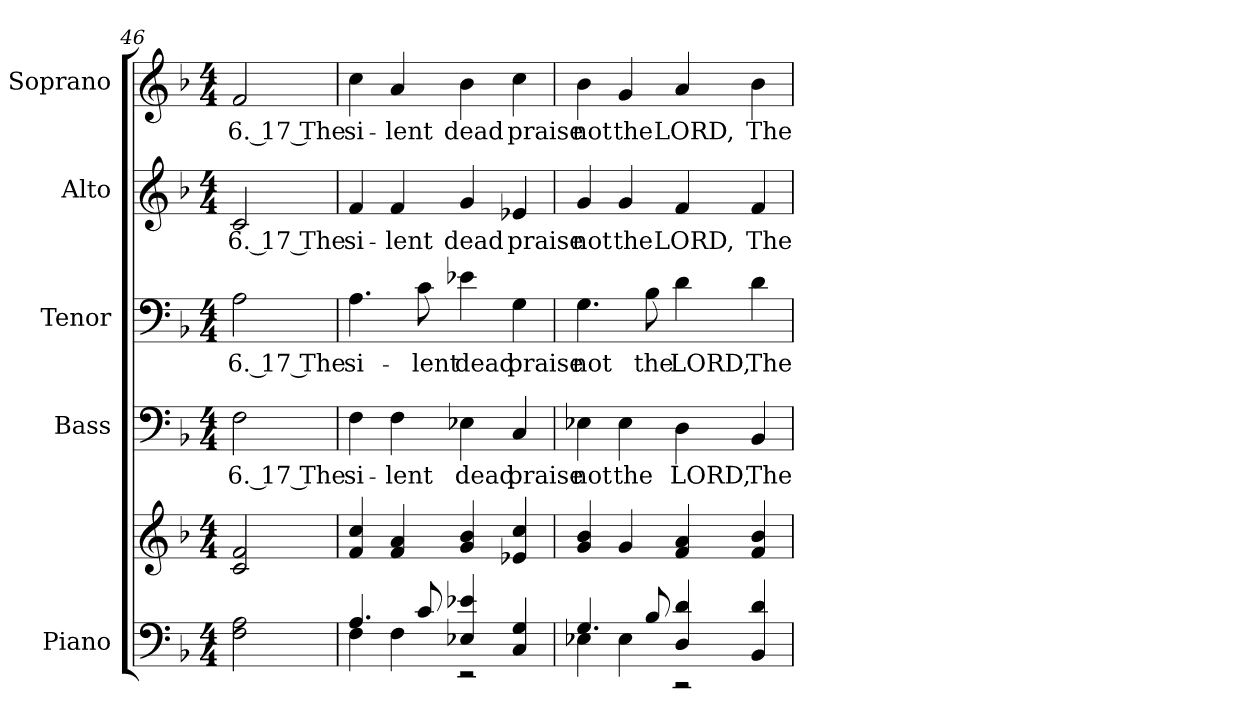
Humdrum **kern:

**kern	**kern	**kern	**text	**kern	**text	**kern	**text	**kern	**text
*part5	*part5	*part4	*part4	*part3	*part3	*part2	*part2	*part1	*part1
*staff6	*staff5	*staff4	*staff4	*staff3	*staff3	*staff2	*staff2	*staff1	*staff1
*I"Piano	*	*I"Bass	*	*I"Tenor	*	*I"Alto	*	*I"Soprano	*
*I'Pno.	*	*I'B.	*	*I'T.	*	*I'A.	*	*I'S.	*
*clefF4	*clefG2	*clefF4	*	*clefF4	*	*clefG2	*	*clefG2	*
*k[b-]	*k[b-]	*k[b-]	*	*k[b-]	*	*k[b-]	*	*k[b-]	*
*F:	*F:	*F:	*	*F:	*	*F:	*	*F:	*
*M4/4	*M4/4	*M4/4	*	*M4/4	*	*M4/4	*	*M4/4	*
=46	=46	=46	=46	=46	=46	=46	=46	=46	=46
!	!	!	!LO:LY:b:color=#000000	!	!	!	!	!	!
!	!	!	!	!	!LO:LY:b:color=#000000	!	!	!	!
!	!	!	!	!	!	!	!LO:LY:b:color=#000000	!	!
!	!	!	!	!	!	!	!	!	!LO:LY:b:color=#000000
2Fi\ 2Ai	2ci/ 2fi	2Fi\	6. 17 The	2Ai\	6. 17 The	2ci/	6. 17 The	2fi/	6. 17 The
!!LO:PB:g=z
=47	=47	=47	=47	=47	=47	=47	=47	=47	=47
*^	*	*	*	*	*	*	*	*	*
!	!	!	!	!LO:LY:b:color=#000000	!	!	!	!	!	!
!	!	!	!	!	!	!LO:LY:b:color=#000000	!	!	!	!
!	!	!	!	!	!	!	!	!LO:LY:b:color=#000000	!	!
!	!	!	!	!	!	!	!	!	!	!LO:LY:b:color=#000000
4.Ai/	4Fi\	4fi/ 4cci	4Fi\	si-	4.Ai\	si-	4fi/	si-	4cci\	si-
!	!	!	!	!LO:LY:b:color=#000000	!	!	!	!	!	!
!	!	!	!	!	!	!	!	!LO:LY:b:color=#000000	!	!
!	!	!	!	!	!	!	!	!	!	!LO:LY:b:color=#000000
.	4Fi\	4fi/ 4ai	4Fi\	-lent	.	.	4fi/	-lent	4ai/	-lent
!	!	!	!	!	!	!LO:LY:b:color=#000000	!	!	!	!
8ci/	.	.	.	.	8ci\	-lent	.	.	.	.
!	!	!	!	!LO:LY:b:color=#000000	!	!	!	!	!	!
!	!	!	!	!	!	!LO:LY:b:color=#000000	!	!	!	!
!	!	!	!	!	!	!	!	!LO:LY:b:color=#000000	!	!
!	!	!	!	!	!	!	!	!	!	!LO:LY:b:color=#000000
4E-Xi/ 4e-Xi	2r	4gi/ 4b-i	4E-Xi\	dead	4e-Xi\	dead	4gi/	dead	4b-i\	dead
!	!	!	!	!LO:LY:b:color=#000000	!	!	!	!	!	!
!	!	!	!	!	!	!LO:LY:b:color=#000000	!	!	!	!
!	!	!	!	!	!	!	!	!LO:LY:b:color=#000000	!	!
!	!	!	!	!	!	!	!	!	!	!LO:LY:b:color=#000000
4Ci/ 4Gi	.	4e-Xi/ 4cci	4Ci/	praise	4Gi\	praise	4e-Xi/	praise	4cci\	praise
=48	=48	=48	=48	=48	=48	=48	=48	=48	=48	=48
!	!	!	!	!LO:LY:b:color=#000000	!	!	!	!	!	!
!	!	!	!	!	!	!LO:LY:b:color=#000000	!	!	!	!
!	!	!	!	!	!	!	!	!LO:LY:b:color=#000000	!	!
!	!	!	!	!	!	!	!	!	!	!LO:LY:b:color=#000000
4.Gi/	4E-Xi\	4gi/ 4b-i	4E-Xi\	not	4.Gi\	not	4gi/	not	4b-i\	not
!	!	!	!	!LO:LY:b:color=#000000	!	!	!	!	!	!
!	!	!	!	!	!	!	!	!LO:LY:b:color=#000000	!	!
!	!	!	!	!	!	!	!	!	!	!LO:LY:b:color=#000000
.	4E-i\	4gi/	4E-i\	the	.	.	4gi/	the	4gi/	the
!	!	!	!	!	!	!LO:LY:b:color=#000000	!	!	!	!
8B-i/	.	.	.	.	8B-i\	the	.	.	.	.
!	!	!	!	!LO:LY:b:color=#000000	!	!	!	!	!	!
!	!	!	!	!	!	!LO:LY:b:color=#000000	!	!	!	!
!	!	!	!	!	!	!	!	!LO:LY:b:color=#000000	!	!
!	!	!	!	!	!	!	!	!	!	!LO:LY:b:color=#000000
4Di/ 4di	2r	4fi/ 4ai	4Di\	LORD,	4di\	LORD,	4fi/	LORD,	4ai/	LORD,
!	!	!	!	!LO:LY:b:color=#000000	!	!	!	!	!	!
!	!	!	!	!	!	!LO:LY:b:color=#000000	!	!	!	!
!	!	!	!	!	!	!	!	!LO:LY:b:color=#000000	!	!
!	!	!	!	!	!	!	!	!	!	!LO:LY:b:color=#000000
4BB-i/ 4di	.	4fi/ 4b-i	4BB-i/	The	4di\	The	4fi/	The	4b-i\	The
*v	*v	*	*	*	*	*	*	*	*	*
=	=	=	=	=	=	=	=	=	=
*-	*-	*-	*-	*-	*-	*-	*-	*-	*-
